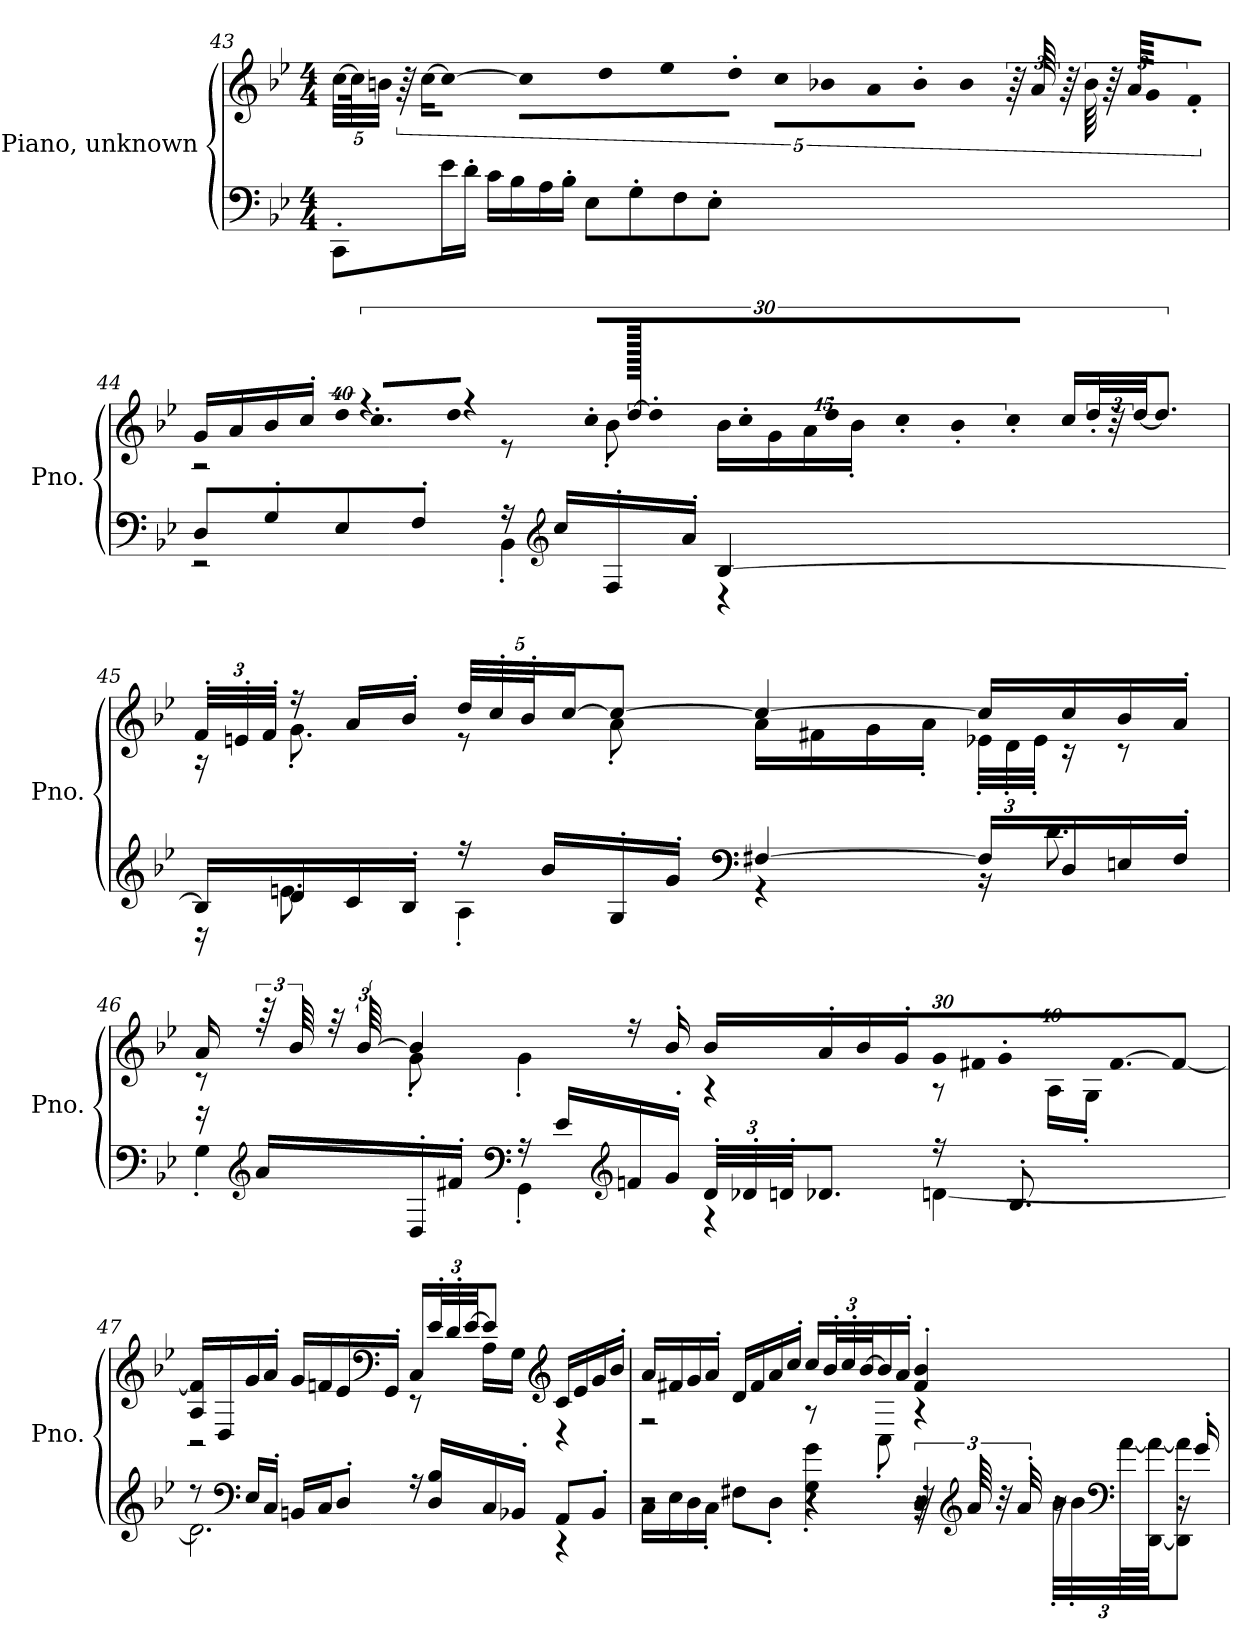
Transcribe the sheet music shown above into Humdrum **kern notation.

**kern	**kern
*part1	*part1
*staff2	*staff1
*I"Piano, unknown	*
*I'Pno.	*
!!LO:PB:g=z
*clefF4	*clefG2
*k[b-e-]	*k[b-e-]
*M4/4	*M4/4
=43	=43
8CC'\L	[40cc\LLL
.	80cc\K]
.	40bn\JJJ
.	80r
.	[20cc\KL
16e-\L	8cc\J_
16d'\JJ	.
16c\LL	16cc\LL]
16B-\	16dd\
16A\	16ee-\
16B-'\JJ	16dd'\JJ
8E-\L	16cc\LL
.	16b-X\
8G'\	16a\
.	16b-'\JJ
8F\	16b-\
.	96r
.	96a/
.	96r
.	96b-\
.	96r
.	96a/KKLL
8E-'\J	16g/
.	16f'/JJ
!!LO:LB:g=z
=44	=44
*^	*^
8D/L	2r	16g/LL	2r
.	.	16a/	.
8G'/	.	16b-/	.
.	.	16cc'/JJ	.
!	!	!LO:N:vis=32	!
8E-/	.	640%23dd/	.
!	!	!LO:N:vis=128	!
.	.	1920%17r	.
!	!	!LO:N:vis=64.	!
.	.	640%17cc'/LLLL	.
!	!	!LO:N:vis=64	!
.	.	960%17dd/JJJJ	.
!	!	!LO:N:vis=64	!
.	.	960%17r	.
.	.	1920ryy	.
!	!	!LO:N:vis=64	!
.	.	960%17cc'/KLLL	.
8F'/J	.	[1920dd/	.
.	.	640%13dd'/]	.
.	.	48cc'/	.
.	.	48dd'/	.
*	*	*Xbrackettup	*
.	.	48cc'/	.
.	.	48b-'/	.
.	.	48cc'/JJJ	.
16r	4BB-'\	16cc/LL	8r
*clefG2	*	*	*
*	*	*brackettup	*
16cc/LL	.	48dd'/JJk	.
.	.	48r	.
.	.	[48dd/	.
16F'/	.	4.dd/]	8b-'\
16a'/JJ	.	.	.
[4B-/	4r	.	16b-\LL
.	.	.	16g\
.	.	.	16a\
.	.	.	16b-'\JJ
!!LO:LB:g=z	!!
=45	=45	=45	=45
*	*	*Xbrackettup	*
16B-/LL]	16r	48f'/LLL	16r
.	.	48en'/	.
.	.	48f'/JJJ	.
16d/	8.en\	16r	8.g'\
16c/	.	16a/LL	.
16B-'/JJ	.	16b-'/JJ	.
16r	4A'\	40dd/LLL	8r
.	.	40cc'/	.
.	.	40b-'/J	.
16b-/LL	.	.	.
.	.	[20cc/J	.
16G'/	.	8cc/J_	8a'\
16g'/JJ	.	.	.
*clefF4	*	*	*
[4F#X/	4r	4cc/_	16a\LL
.	.	.	16f#X\
.	.	.	16g\
.	.	.	16a'\JJ
16F#/LL]	16r	16cc/LL]	48e-X'\LLL
.	.	.	48d'\
.	.	.	48e-'\JJJ
16D/	8.d\	16cc/	16r
16En/	.	16b-/	8r
16F#'/JJ	.	16a'/JJ	.
!!LO:LB:g=z	!!
=46	=46	=46	=46
16r	4G'\	16a/	8r
*clefG2	*	*	*
*	*	*brackettup	*
16a/LL	.	96r	.
.	.	96b-/	.
.	.	32r	.
.	.	[96b-/	.
16D'/	.	4b-/]	8g'\
16f#X'/JJ	.	.	.
*clefF4	*	*	*
16r	4GG'\	.	4g'\
16e-/LL	.	.	.
*clefG2	*	*	*
16fn/	.	16r	.
16g'/JJ	.	16b-'/	.
*Xbrackettup	*	*	*
48d'/LLL	4r	16b-/LL	4r
48d-X'/	.	.	.
48dn'/JJ	.	.	.
8.d-X/J	.	16a'/	.
.	.	16b-/	.
.	.	16g'/	.
*	*	*Xbrackettup	*
!	!	!LO:N:vis=64	!
16r	[4dn\	960%17g/KL	8r
!	!	!LO:N:vis=32	!
.	.	640%23f#X/	.
!	!	!LO:N:vis=64	!
.	.	960%17g'/K	.
8.B-'/	.	.	.
!	!	!LO:N:vis=32.	!
.	.	[1920%103f#/JJ	.
.	.	8f#/J_	16A\LL
.	.	.	16G'\JJ
!!LO:LB:g=z	!!
=47	=47	=47	=47
8r	2.d\]	16A/ 16f#/]LL	2r
.	.	16D/	.
*clefF4	*	*	*
16E-/LL	.	16g/	.
16C'/JJ	.	16a'/JJ	.
16BBn/LL	.	16g/LL	.
16C/J	.	16fn/	.
8D'/J	.	16e-/	.
*	*	*clefF4	*
.	.	16GG'/JJ	.
16r	.	16C/LL	8r
16D/ 16B-/LL	.	48e-'/L	.
.	.	48d'/	.
.	.	[48e-/JJ	.
16C/	.	8e-/J]	16A\LL
16BB-X'/JJ	.	.	16G\JJ
*	*	*clefG2	*
8AA/L	4r	16c/LL	4r
.	.	16e-/	.
8BB-'/J	.	16g/	.
.	.	16b-'/JJ	.
!!LO:LB:g=z	!!
=48	=48	=48	=48
*	*^	*	*
2r	16C\LL	2r	16a/LL	2r
.	16E-\	.	16f#X/	.
.	16D\	.	16g/	.
.	16C'\JJ	.	16a'/JJ	.
.	8F#X\L	.	16d/LL	.
.	.	.	16f#/	.
.	8D'\J	.	16a/	.
.	.	.	16cc'/JJ	.
4r	4G\' 4g\'	4r	16cc/LL	8r
.	.	.	48b-'/L	.
.	.	.	48cc'/	.
.	.	.	[48b-/J	.
.	.	.	16b-/]	8C'\
.	.	.	16a'/JJ	.
*brackettup	*	*	*	*
96r	16r	4D/	4f#/' 4b-/'	4r
*clefG2	*	*	*	*
96a/	.	.	.	.
48r	.	.	.	.
48a'/	.	.	.	.
*	*Xbrackettup	*	*	*
16r	48b-'\LLL	.	.	.
.	48b-'\	.	.	.
*clefF4	*	*	*	*
.	[96a\L	.	.	.
.	[96DD\ 96a\_JJJ	.	.	.
16r	8DD\] 8a\]J	.	.	.
16g'/	.	.	.	.
*v	*v	*v	*	*
*	*v	*v
=	=
*-	*-
